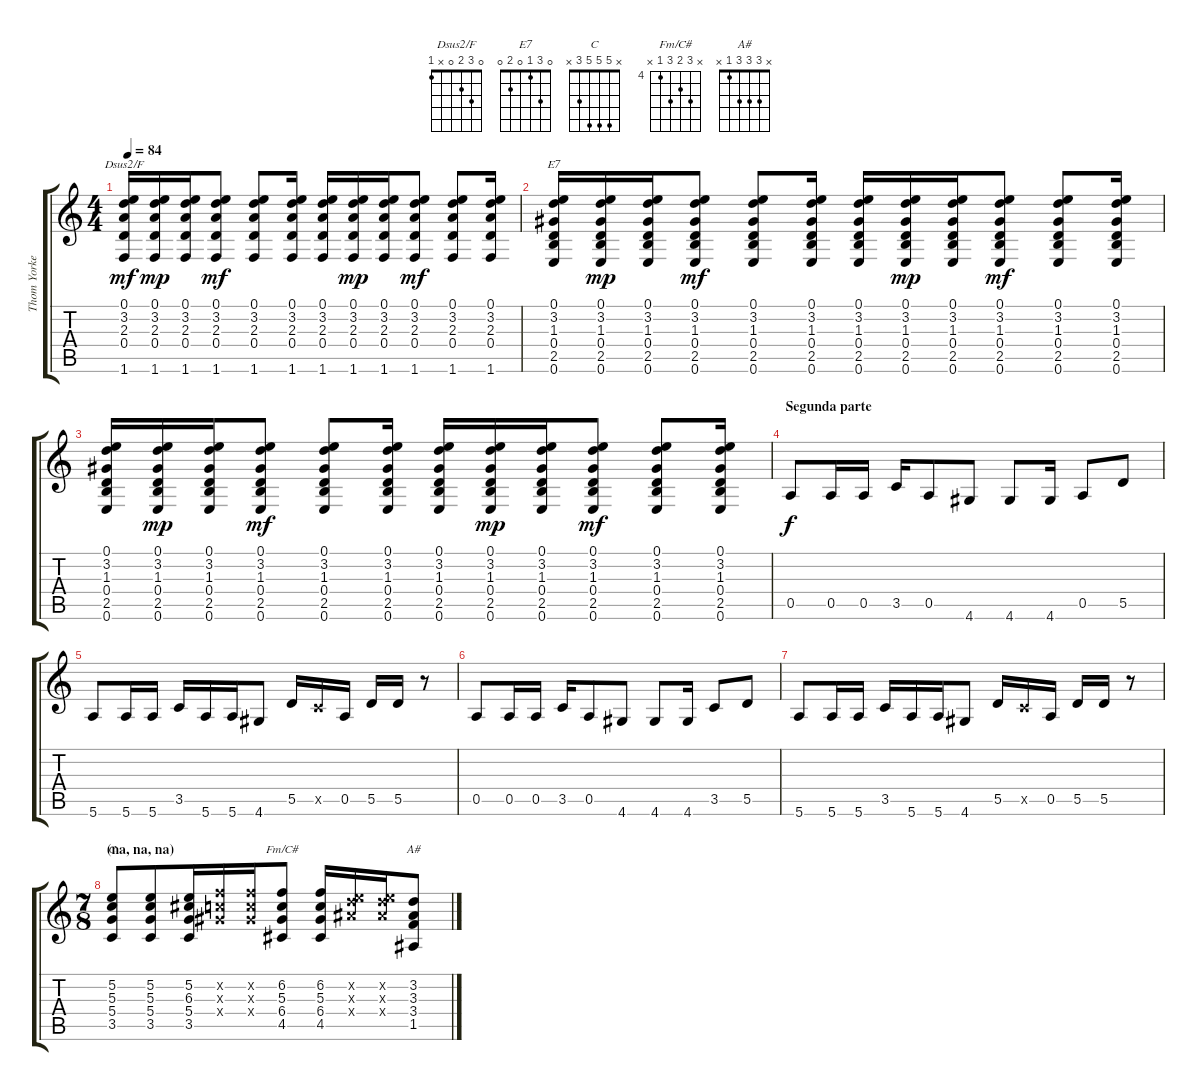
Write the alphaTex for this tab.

\track ("Thom Yorke (acordes)" "Thom Yorke") {instrument acousticguitarsteel}
\staff {score tabs}
\tuning (E4 B3 G3 D3 A2 E2) {hide}
\chord ("Dsus2/F" 0 3 2 0 x 1)
\chord ("E7" 0 3 1 0 2 0)
\chord ("C" x 5 5 5 3 x)
\chord ("Fm/C#" x 6 5 6 4 x) {firstfret 4}
\chord ("A#" x 3 3 3 1 x)
\ts (4 4)
\tempo 84
\clef g2
\ks c
(0.1 3.2 2.3 0.4 1.6).16{ch "Dsus2/F" dy mf} (0.1 3.2 2.3 0.4 1.6).16{dy mp} (0.1 3.2 2.3 0.4 1.6).16 (0.1 3.2 2.3 0.4 1.6).8{dy mf} (0.1 3.2 2.3 0.4 1.6).8 (0.1 3.2 2.3 0.4 1.6).16 (0.1 3.2 2.3 0.4 1.6).16 (0.1 3.2 2.3 0.4 1.6).16{dy mp} (0.1 3.2 2.3 0.4 1.6).16 (0.1 3.2 2.3 0.4 1.6).8{dy mf} (0.1 3.2 2.3 0.4 1.6).8 (0.1 3.2 2.3 0.4 1.6).16 |
(0.1 3.2 1.3 0.4 2.5 0.6).16{ch "E7"} (0.1 3.2 1.3 0.4 2.5 0.6).16{dy mp} (0.1 3.2 1.3 0.4 2.5 0.6).16 (0.1 3.2 1.3 0.4 2.5 0.6).8{dy mf} (0.1 3.2 1.3 0.4 2.5 0.6).8 (0.1 3.2 1.3 0.4 2.5 0.6).16 (0.1 3.2 1.3 0.4 2.5 0.6).16 (0.1 3.2 1.3 0.4 2.5 0.6).16{dy mp} (0.1 3.2 1.3 0.4 2.5 0.6).16 (0.1 3.2 1.3 0.4 2.5 0.6).8{dy mf} (0.1 3.2 1.3 0.4 2.5 0.6).8 (0.1 3.2 1.3 0.4 2.5 0.6).16 |
(0.1 3.2 1.3 0.4 2.5 0.6).16 (0.1 3.2 1.3 0.4 2.5 0.6).16{dy mp} (0.1 3.2 1.3 0.4 2.5 0.6).16 (0.1 3.2 1.3 0.4 2.5 0.6).8{dy mf} (0.1 3.2 1.3 0.4 2.5 0.6).8 (0.1 3.2 1.3 0.4 2.5 0.6).16 (0.1 3.2 1.3 0.4 2.5 0.6).16 (0.1 3.2 1.3 0.4 2.5 0.6).16{dy mp} (0.1 3.2 1.3 0.4 2.5 0.6).16 (0.1 3.2 1.3 0.4 2.5 0.6).8{dy mf} (0.1 3.2 1.3 0.4 2.5 0.6).8 (0.1 3.2 1.3 0.4 2.5 0.6).16 |
\section ("" "Segunda parte")
0.5.8{dy f} 0.5.16 0.5.16 3.5.16 0.5.8 4.6.8 4.6.8 4.6.16 0.5.8 5.5.8 |
5.6.8 5.6.16 5.6.16 3.5.16 5.6.16 5.6.16 4.6.8 5.5.16 3.5{x}.16 0.5.16 5.5.16 5.5.16 r.8 |
0.5.8 0.5.16 0.5.16 3.5.16 0.5.8 4.6.8 4.6.8 4.6.16 3.5.8 5.5.8 |
5.6.8 5.6.16 5.6.16 3.5.16 5.6.16 5.6.16 4.6.8 5.5.16 3.5{x}.16 0.5.16 5.5.16 5.5.16 r.8 |
\ts (7 8)
\section ("" "(na, na, na)")
(5.2 5.3 5.4 3.5).8{ch "C"} (5.2 5.3 5.4 3.5).8 (5.2 6.3 5.4 3.5).16 (6.2{x} 5.3{x} 6.4{x}).16 (6.2{x} 5.3{x} 6.4{x}).16 (6.2 5.3 6.4 4.5).8{ch "Fm/C#"} (6.2 5.3 6.4 4.5).16 (5.2{x} 7.3{x} 8.4{x}).16 (5.2{x} 7.3{x} 8.4{x}).16 (3.2 3.3 3.4 1.5).8{ch "A#"}
